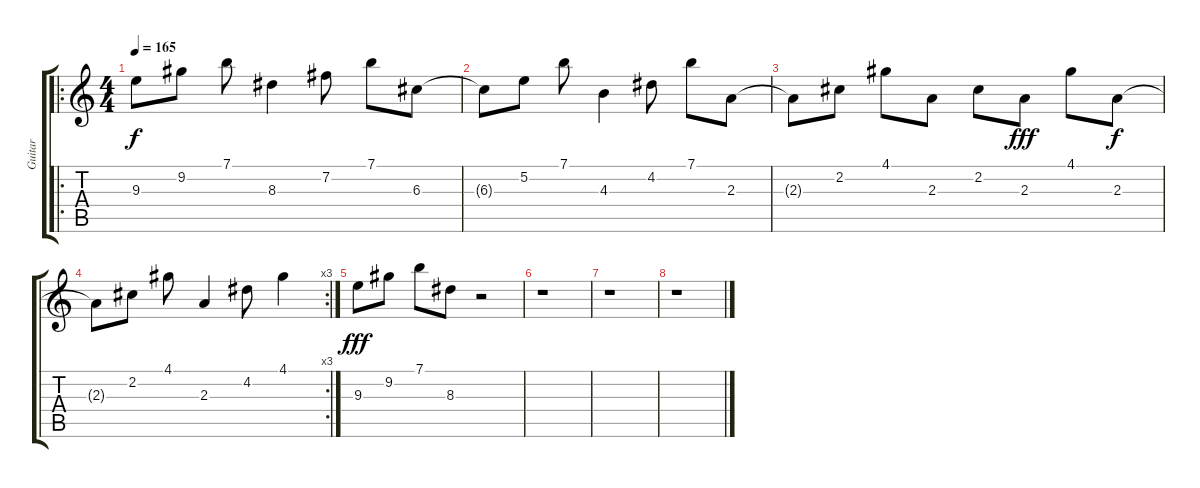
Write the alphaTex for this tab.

\track ("Guitar" "Guitar") {instrument acousticguitarsteel}
\staff {score tabs}
\tuning (E4 B3 G3 D3 A2 E2) {hide}
\ro
\ts (4 4)
\tempo 165
\clef g2
\ks c
9.3.8{dy f} 9.2.8 7.1.8 8.3.4 7.2.8 7.1.8 6.3.8 |
6.3{t}.8 5.2.8 7.1.8 4.3.4 4.2.8 7.1.8 2.3.8 |
2.3{t}.8 2.2.8 4.1.8 2.3.8 2.2.8 2.3.8{dy fff} 4.1.8 2.3.8{dy f} |
\rc 3
2.3{t}.8 2.2.8 4.1.8 2.3.4 4.2.8 4.1.4 |
9.3.8{dy fff} 9.2.8 7.1.8 8.3.8 r.2 |
r.1 |
r.1 |
r.1
